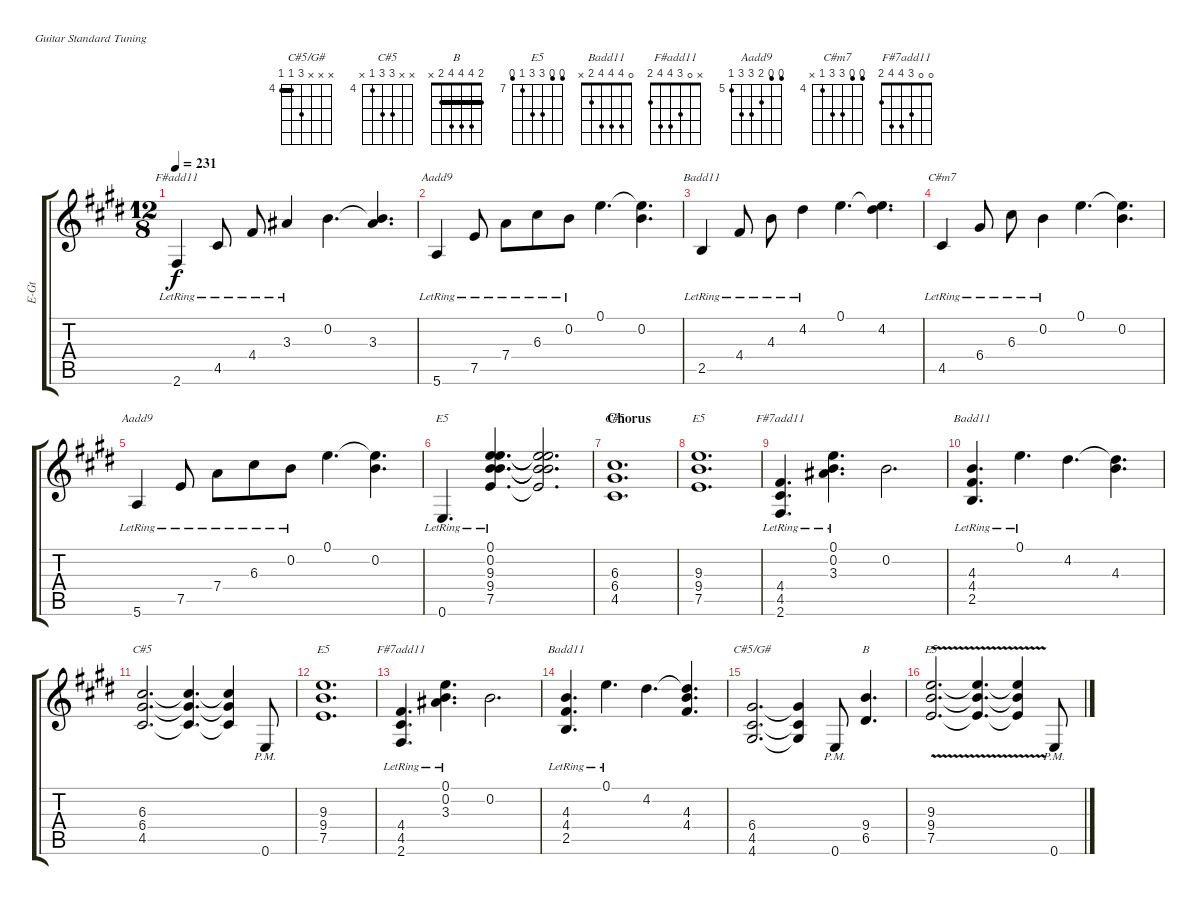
\defaultSystemsLayout 4
\bracketExtendMode groupsimilarinstruments
\otherSystemsTrackNameOrientation horizontal
\track ("Rhythm Guitar I" "E-Gt") {multiBarRest instrument distortionguitar}
\staff {score tabs}
\tuning (E4 B3 G3 D3 A2 E2)
\chord ("C#5/G#" x x x 6 4 4) {firstfret 4 showfingering false barre 4}
\chord ("C#5" x x 6 6 4 x) {firstfret 4 showfingering false}
\chord ("B" 2 4 4 4 2 x) {showfingering false barre 2}
\chord ("E5" x x 9 9 7 x) {firstfret 7 showfingering false}
\chord ("Badd11" 0 4 4 4 2 x) {showfingering false}
\chord ("E5" 6 6 9 9 7 6) {firstfret 7 showfingering false}
\chord ("F#add11" x 0 3 4 4 2) {showfingering false}
\chord ("Aadd9" 4 4 6 7 7 5) {firstfret 5 showfingering false}
\chord ("C#m7" 3 3 6 6 4 x) {firstfret 4 showfingering false}
\chord ("F#7add11" 0 0 3 4 4 2) {showfingering false}
\ts (12 8)
\tempo 231
\clef g2
\ks e
2.6{lr acc #}.4{ch "F#add11" dy f} 4.5{lr acc #}.8 4.4{lr acc #}.8 3.3{lr acc #}.4 0.2{acc forcenatural}.4{d} (3.3{acc #} 0.2{t acc forcenatural}).4{d} |
5.6{lr acc forcenatural}.4{ch "Aadd9"} 7.5{lr acc forcenatural}.8 7.4{lr acc forcenatural}.8 6.3{lr acc #}.8 0.2{lr acc forcenatural}.8 0.1{acc forcenatural}.4{d} (0.2{acc forcenatural} 0.1{t acc forcenatural}).4{d} |
2.5{lr acc forcenatural}.4{ch "Badd11"} 4.4{lr acc #}.8 4.3{lr acc forcenatural}.8 4.2{lr acc #}.4 0.1{acc forcenatural}.4{d} (4.2{acc #} 0.1{t acc forcenatural}).4{d} |
4.5{lr acc #}.4{ch "C#m7"} 6.4{lr acc #}.8 6.3{lr acc #}.8 0.2{lr acc forcenatural}.4 0.1{acc forcenatural}.4{d} (0.2{acc forcenatural} 0.1{t acc forcenatural}).4{d} |
5.6{lr acc forcenatural}.4{ch "Aadd9"} 7.5{lr acc forcenatural}.8 7.4{lr acc forcenatural}.8 6.3{lr acc #}.8 0.2{lr acc forcenatural}.8 0.1{acc forcenatural}.4{d} (0.2{acc forcenatural} 0.1{t acc forcenatural}).4{d} |
0.6{lr acc forcenatural}.4{d ch "E5"} (9.4{lr acc forcenatural} 9.3{lr acc forcenatural} 0.2{lr acc forcenatural} 0.1{lr acc forcenatural} 7.5{acc forcenatural}).4{d} (9.4{t acc forcenatural} 9.3{t acc forcenatural} 0.2{t acc forcenatural} 0.1{t acc forcenatural} 7.5{t acc forcenatural}).2{d} |
\section ("" "Chorus")
(4.5{acc #} 6.4{acc #} 6.3{acc #}).1{d ch "C#5"} |
(7.5{acc forcenatural} 9.4{acc forcenatural} 9.3{acc forcenatural}).1{d ch "E5"} |
(2.6{lr acc #} 4.5{lr acc #} 4.4{lr acc #}).4{d ch "F#7add11"} (0.1{lr acc forcenatural} 0.2{lr acc forcenatural} 3.3{acc #}).4{d} 0.2{acc forcenatural}.2{d} |
(4.3{lr acc forcenatural} 4.4{lr acc #} 2.5{lr acc forcenatural}).4{d ch "Badd11"} 0.1{lr acc forcenatural}.4{d} 4.2{acc #}.4{d} (4.3{acc forcenatural} 4.2{t acc #}).4{d} |
(4.5{acc #} 6.4{acc #} 6.3{acc #}).2{d ch "C#5"} (4.5{t acc #} 6.4{t acc #} 6.3{t acc #}).4{d} (4.5{t acc #} 6.4{t acc #} 6.3{t acc #}).4 0.6{pm acc forcenatural}.8 |
(7.5{acc forcenatural} 9.4{acc forcenatural} 9.3{acc forcenatural}).1{d ch "E5"} |
(2.6{lr acc #} 4.5{lr acc #} 4.4{lr acc #}).4{d ch "F#7add11"} (0.1{lr acc forcenatural} 0.2{lr acc forcenatural} 3.3{acc #}).4{d} 0.2{acc forcenatural}.2{d} |
(4.3{lr acc forcenatural} 4.4{lr acc #} 2.5{lr acc forcenatural}).4{d ch "Badd11"} 0.1{lr acc forcenatural}.4{d} 4.2{acc #}.4{d} (4.3{acc forcenatural} 4.2{t acc #} 4.4{acc #}).4{d} |
(6.4{acc #} 4.5{acc #} 4.6{acc #}).2{d ch "C#5/G#"} (6.4{t acc #} 4.5{t acc #} 4.6{t acc #}).4 0.6{pm acc forcenatural}.8 (6.5{acc #} 9.4{acc forcenatural}).4{d ch "B"} |
(7.5{v acc forcenatural} 9.4{v acc forcenatural} 9.3{v acc forcenatural}).2{d ch "E5"} (7.5{v t acc forcenatural} 9.4{v t acc forcenatural} 9.3{v t acc forcenatural}).4{d} (7.5{t acc forcenatural} 9.4{t acc forcenatural} 9.3{t acc forcenatural}).4 0.6{pm acc forcenatural}.8
